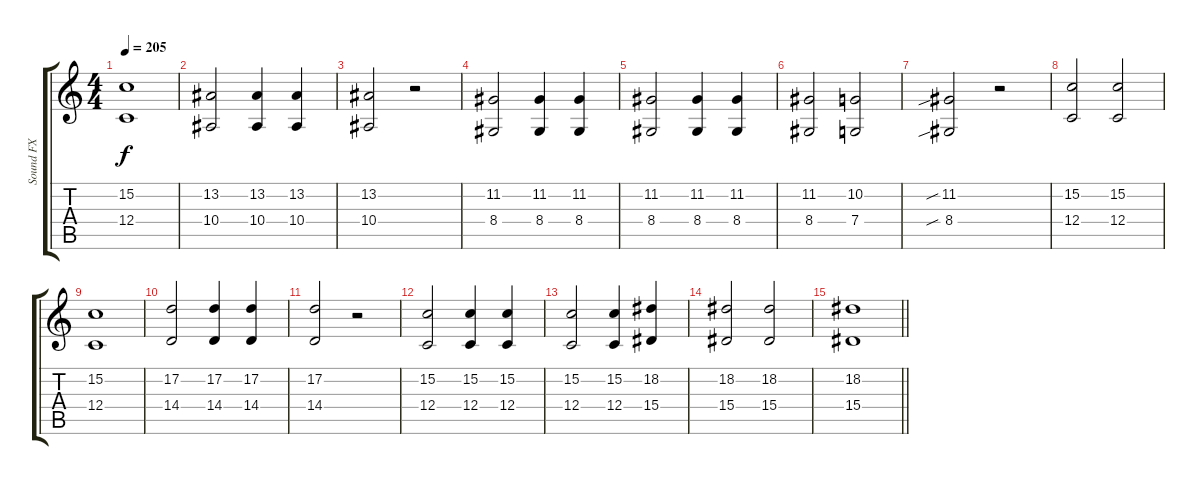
\track ("Sound FX" "Sound FX") {instrument choiraahs}
\staff {score tabs}
\tuning (D4 A3 F3 C3 G2 C2) {hide}
\ts (4 4)
\tempo 205
\clef g2
\ks c
(15.2 12.4).1{dy f} |
(13.2 10.4).2 (13.2 10.4).4 (13.2 10.4).4 |
(13.2 10.4).2 r.2 |
(11.2 8.4).2 (11.2 8.4).4 (11.2 8.4).4 |
(11.2 8.4).2 (11.2 8.4).4 (11.2 8.4).4 |
(11.2 8.4).2 (10.2 7.4).2 |
(11.2{sib} 8.4{sib}).2 r.2 |
(15.2 12.4).2 (15.2 12.4).2 |
(15.2 12.4).1 |
(17.2 14.4).2 (17.2 14.4).4 (17.2 14.4).4 |
(17.2 14.4).2 r.2 |
(15.2 12.4).2 (15.2 12.4).4 (15.2 12.4).4 |
(15.2 12.4).2 (15.2 12.4).4 (18.2 15.4).4 |
(18.2 15.4).2 (18.2 15.4).2 |
\barLineRight lightlight
(18.2 15.4).1
